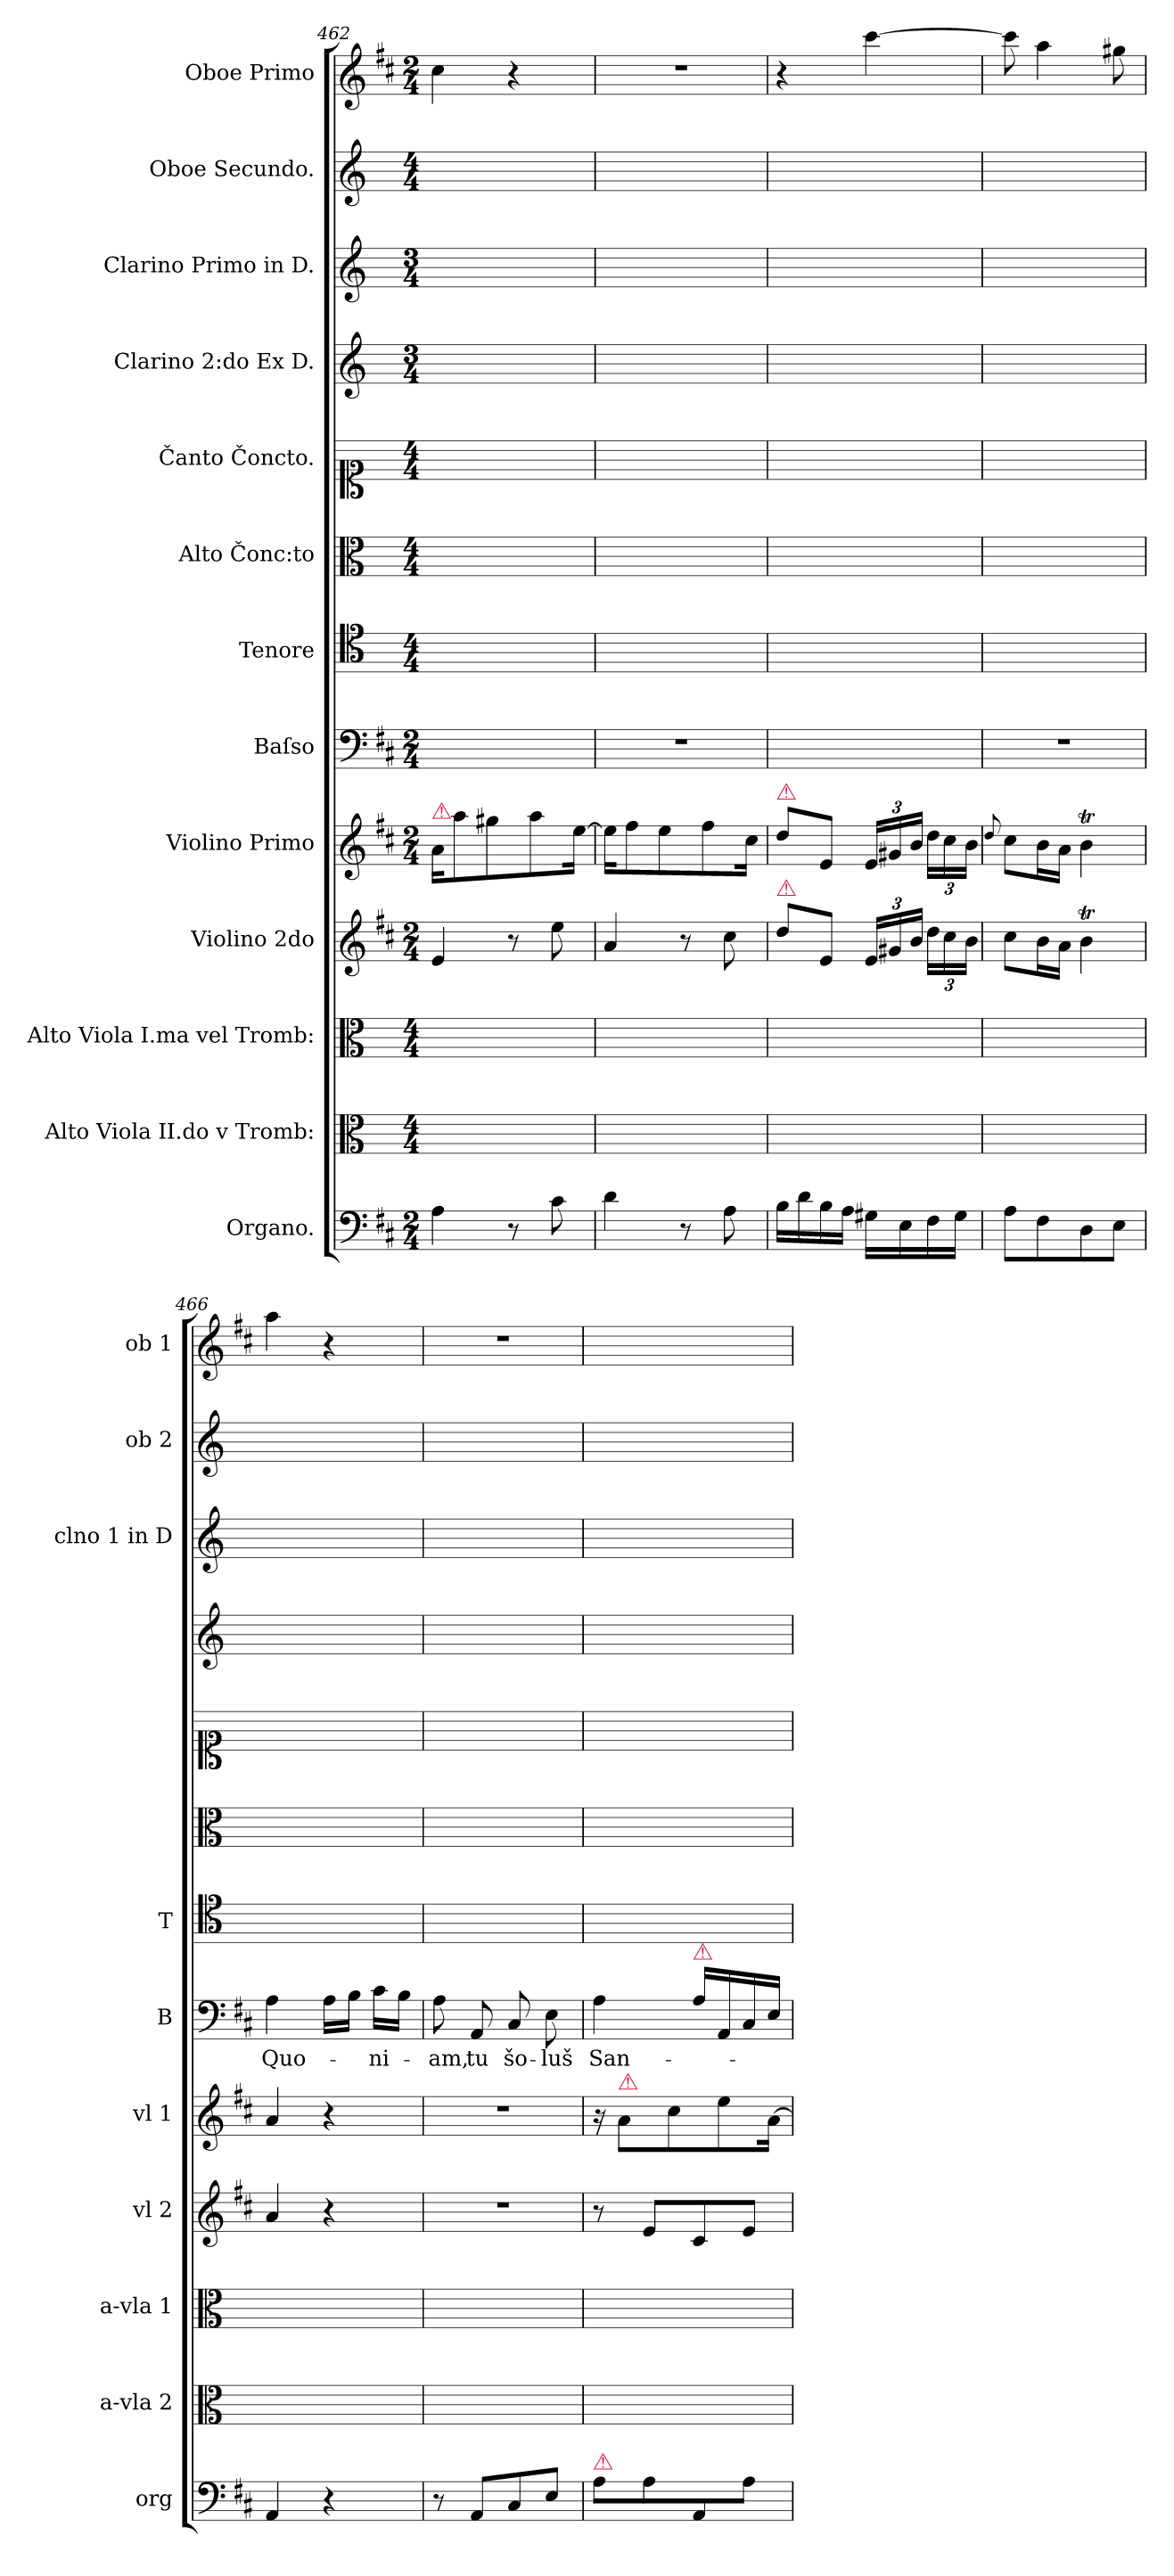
**kern	**kern	**kern	**kern	**dynam	**kern	**dynam	**kern	**text	**kern	**kern	**kern	**kern	**kern	**kern	**kern
*part13	*part12	*part11	*part10	*part10	*part9	*part9	*part8	*part8	*part7	*part6	*part5	*part4	*part3	*part2	*part1
*staff13	*staff12	*staff11	*staff10	*staff10	*staff9	*staff9	*staff8	*staff8	*staff7	*staff6	*staff5	*staff4	*staff3	*staff2	*staff1
*I"Organo.	*I"Alto Viola II.do v Tromb:	*I"Alto Viola I.ma vel Tromb:	*I"Violino 2do	*	*I"Violino Primo	*	*I"Baſso	*	*I"Tenore	*I"Alto Čonc:to	*I"Čanto Čoncto.	*I"Clarino 2:do Ex D.	*I"Clarino Primo in D.	*I"Oboe Secundo.	*I"Oboe Primo
*I'org	*I'a-vla 2	*I'a-vla 1	*I'vl 2	*	*I'vl 1	*	*I'B	*	*I'T	*	*	*	*I'clno 1 in D	*I'ob 2	*I'ob 1
*clefF4	*clefC3	*clefC3	*clefG2	*	*clefG2	*	*clefF4	*	*clefC4	*clefC3	*clefC1	*clefG2	*clefG2	*clefG2	*clefG2
*	*	*	*	*	*	*	*	*	*	*	*	*ITrd-1c-2	*ITrd-1c-2	*	*
*k[f#c#]	*k[]	*k[]	*k[f#c#]	*	*k[f#c#]	*	*k[f#c#]	*	*k[]	*k[]	*k[]	*k[f#c#]	*k[f#c#]	*k[]	*k[f#c#]
*M2/4	*M4/4	*M4/4	*M2/4	*	*M2/4	*	*M2/4	*	*M4/4	*M4/4	*M4/4	*M3/4	*M3/4	*M4/4	*M2/4
=462	=462	=462	=462	=462	=462	=462	=462	=462	=462	=462	=462	=462	=462	=462	=462
!	!	!	!	!	!LO:TX:a:color=crimson:t=⚠	!	!	!	!	!	!	!	!	!	!
4A\	2ryy	2ryy	4e/	.	16a/KL	.	2ryy	.	2ryy	2ryy	2ryy	2ryy	2ryy	2ryy	4cc#\
.	.	.	.	.	8aa\	.	.	.	.	.	.	.	.	.	.
.	.	.	.	.	8gg#X\	.	.	.	.	.	.	.	.	.	.
8r	.	.	8r	.	.	.	.	.	.	.	.	.	.	.	4r
.	.	.	.	.	8aa\	.	.	.	.	.	.	.	.	.	.
8c#\	.	.	8ee\	.	.	.	.	.	.	.	.	.	.	.	.
.	.	.	.	.	[16ee\Jk	.	.	.	.	.	.	.	.	.	.
=463	=463	=463	=463	=463	=463	=463	=463	=463	=463	=463	=463	=463	=463	=463	=463
!	!	!	!	!	!	!	!LO:N:vis=0	!	!	!	!	!	!	!	!
4d\	2ryy	2ryy	4a/	.	16ee\KL]	.	2r	.	2ryy	2ryy	2ryy	2ryy	2ryy	2ryy	2r
.	.	.	.	.	8ff#\	.	.	.	.	.	.	.	.	.	.
.	.	.	.	.	8ee\	.	.	.	.	.	.	.	.	.	.
8r	.	.	8r	.	.	.	.	.	.	.	.	.	.	.	.
.	.	.	.	.	8ff#\	.	.	.	.	.	.	.	.	.	.
8A\	.	.	8cc#\	.	.	.	.	.	.	.	.	.	.	.	.
.	.	.	.	.	16cc#\Jk	.	.	.	.	.	.	.	.	.	.
=464	=464	=464	=464	=464	=464	=464	=464	=464	=464	=464	=464	=464	=464	=464	=464
!	!	!	!	!	!LO:TX:a:color=crimson:t=⚠	!	!	!	!	!	!	!	!	!	!
!	!	!	!LO:TX:a:color=crimson:t=⚠	!	!	!	!	!	!	!	!	!	!	!	!
16B\LL	2ryy	2ryy	8dd\L	.	8dd\L	.	2ryy	.	2ryy	2ryy	2ryy	2ryy	2ryy	2ryy	4r
16d\	.	.	.	.	.	.	.	.	.	.	.	.	.	.	.
16B\	.	.	8e/J	.	8e/J	.	.	.	.	.	.	.	.	.	.
16A\JJ	.	.	.	.	.	.	.	.	.	.	.	.	.	.	.
*	*	*	*	*	*Xbrackettup	*	*	*	*	*	*	*	*	*	*
16G#X\LL	.	.	24e/LL	.	24e/LL	.	.	.	.	.	.	.	.	.	[4ccc#\
.	.	.	24g#X/	.	24g#X/	.	.	.	.	.	.	.	.	.	.
16E\	.	.	.	.	.	.	.	.	.	.	.	.	.	.	.
.	.	.	24b/JJ	.	24b/JJ	.	.	.	.	.	.	.	.	.	.
16F#\	.	.	24dd\LL	.	24dd\LL	.	.	.	.	.	.	.	.	.	.
.	.	.	24cc#\	.	24cc#\	.	.	.	.	.	.	.	.	.	.
16G#\JJ	.	.	.	.	.	.	.	.	.	.	.	.	.	.	.
.	.	.	24b\JJ	.	24b\JJ	.	.	.	.	.	.	.	.	.	.
=465	=465	=465	=465	=465	=465	=465	=465	=465	=465	=465	=465	=465	=465	=465	=465
.	.	.	.	.	8qqdd/	.	.	.	.	.	.	.	.	.	.
8A\L	2ryy	2ryy	8cc#\L	.	8cc#\L	.	2r	.	2ryy	2ryy	2ryy	2ryy	2ryy	2ryy	8ccc#\]
8F#\	.	.	16b\L	.	16b\L	.	.	.	.	.	.	.	.	.	4aa\
.	.	.	16a\JJ	.	16a\JJ	.	.	.	.	.	.	.	.	.	.
8D\	.	.	4bT\	.	4bT\	.	.	.	.	.	.	.	.	.	.
8E\J	.	.	.	.	.	.	.	.	.	.	.	.	.	.	8gg#X\
=466	=466	=466	=466	=466	=466	=466	=466	=466	=466	=466	=466	=466	=466	=466	=466
4AA/	2ryy	2ryy	4a/	.	4a/	.	4A\	Quo-	2ryy	2ryy	2ryy	2ryy	2ryy	2ryy	4aa\
4r	.	.	4r	.	4r	.	16A\LL	.	.	.	.	.	.	.	4r
.	.	.	.	.	.	.	16B\JJ	.	.	.	.	.	.	.	.
.	.	.	.	.	.	.	16c#\LL	-ni-	.	.	.	.	.	.	.
.	.	.	.	.	.	.	16B\JJ	.	.	.	.	.	.	.	.
=467	=467	=467	=467	=467	=467	=467	=467	=467	=467	=467	=467	=467	=467	=467	=467
!	!	!	!	!	!	!	!	!	!	!	!	!	!	!	!LO:N:vis=0
*	*	*	*^	*	*	*	*	*	*	*	*	*	*	*	*
8r	2ryy	2ryy	2r	4.ryy	.	2r	.	8A\	-am,	2ryy	2ryy	2ryy	2ryy	2ryy	2ryy	2r
8AA/L	.	.	.	.	.	.	.	8AA/	tu	.	.	.	.	.	.	.
8C#/	.	.	.	.	.	.	.	8C#/	šo-	.	.	.	.	.	.	.
8E/J	.	.	.	8ryy	p&colon;	.	.	8E\	-luš	.	.	.	.	.	.	.
=468	=468	=468	=468	=468	=468	=468	=468	=468	=468	=468	=468	=468	=468	=468	=468	=468
!LO:TX:a:color=crimson:t=⚠	!	!	!	!	!	!	!	!	!	!	!	!	!	!	!	!
!	!	!	!	!	!	!	!LO:DY:b	!	!	!	!	!	!	!	!	!
*	*	*	*v	*v	*	*	*	*	*	*	*	*	*	*	*	*
8A\L	2ryy	2ryy	8r	.	16r	po	4A\	San-	2ryy	2ryy	2ryy	2ryy	2ryy	2ryy	2ryy
!	!	!	!	!	!LO:TX:a:color=crimson:t=⚠	!	!	!	!	!	!	!	!	!	!
.	.	.	.	.	8a\L	.	.	.	.	.	.	.	.	.	.
8A\	.	.	8e/L	.	.	.	.	.	.	.	.	.	.	.	.
.	.	.	.	.	8cc#\	.	.	.	.	.	.	.	.	.	.
!	!	!	!	!	!	!	!LO:TX:a:color=crimson:t=⚠	!	!	!	!	!	!	!	!
8AA/	.	.	8c#/	.	.	.	16A\LL	.	.	.	.	.	.	.	.
.	.	.	.	.	8ee\	.	16AA/	.	.	.	.	.	.	.	.
8A\J	.	.	8e/J	.	.	.	16C#/	.	.	.	.	.	.	.	.
.	.	.	.	.	[16a/Jk	.	16E/JJ	.	.	.	.	.	.	.	.
=	=	=	=	=	=	=	=	=	=	=	=	=	=	=	=
*-	*-	*-	*-	*-	*-	*-	*-	*-	*-	*-	*-	*-	*-	*-	*-
